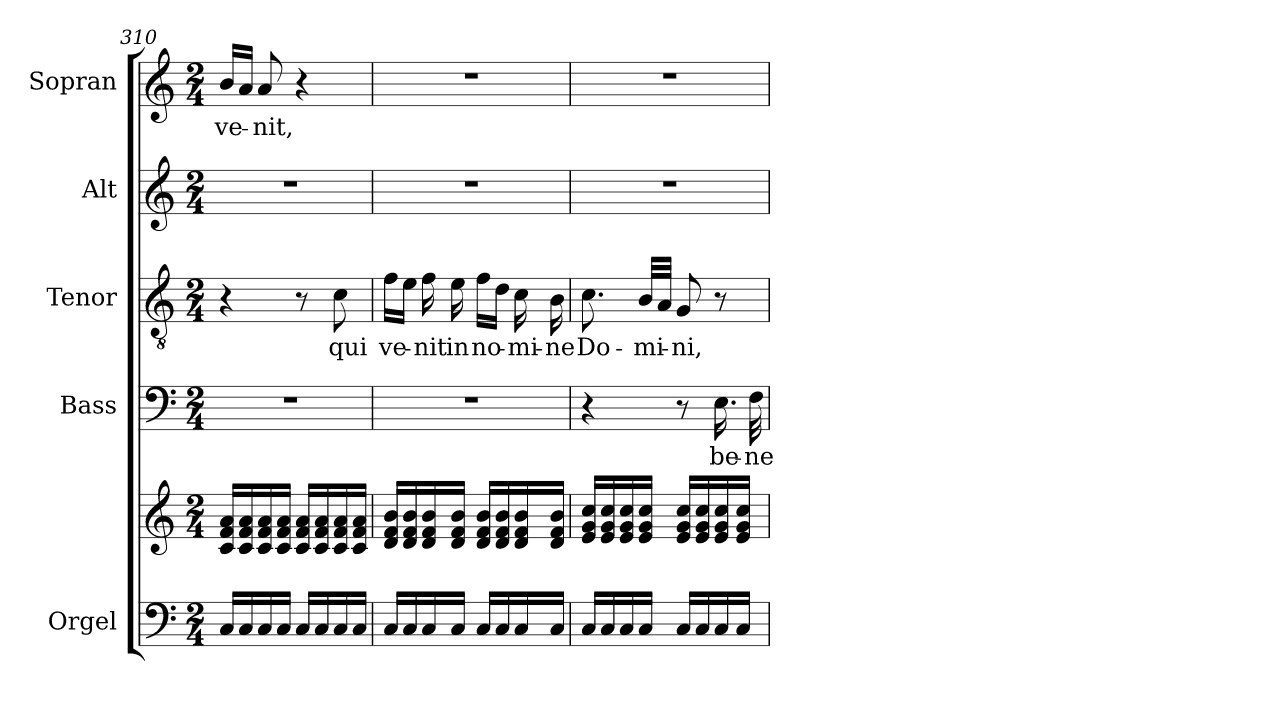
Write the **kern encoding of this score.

**kern	**kern	**kern	**text	**kern	**text	**kern	**kern	**text
*part5	*part5	*part4	*part4	*part3	*part3	*part2	*part1	*part1
*staff6	*staff5	*staff4	*staff4	*staff3	*staff3	*staff2	*staff1	*staff1
*I"Orgel	*	*I"Bass	*	*I"Tenor	*	*I"Alt	*I"Sopran	*
*I'Org.	*	*I'B.	*	*I'T.	*	*I'A.	*I'S.	*
*clefF4	*clefG2	*clefF4	*	*clefGv2	*	*clefG2	*clefG2	*
*k[]	*k[]	*k[]	*	*k[]	*	*k[]	*k[]	*
*C:	*C:	*C:	*	*C:	*	*C:	*C:	*
*M2/4	*M2/4	*M2/4	*	*M2/4	*	*M2/4	*M2/4	*
=310	=310	=310	=310	=310	=310	=310	=310	=310
!	!	!	!	!	!	!	!	!LO:LY:b
16C/LL	16c/ 16f/ 16a/LL	2r	.	4r	.	2r	16b/LL	ve-
16C/	16c/ 16f/ 16a/	.	.	.	.	.	16a/JJ	.
!	!	!	!	!	!	!	!	!LO:LY:b
16C/	16c/ 16f/ 16a/	.	.	.	.	.	8a/	-nit,
16C/JJ	16c/ 16f/ 16a/JJ	.	.	.	.	.	.	.
16C/LL	16c/ 16f/ 16a/LL	.	.	8r	.	.	4r	.
16C/	16c/ 16f/ 16a/	.	.	.	.	.	.	.
!	!	!	!	!	!LO:LY:b	!	!	!
16C/	16c/ 16f/ 16a/	.	.	8c\	qui	.	.	.
16C/JJ	16c/ 16f/ 16a/JJ	.	.	.	.	.	.	.
!!LO:PB:g=z
=311	=311	=311	=311	=311	=311	=311	=311	=311
!	!	!	!	!	!LO:LY:b	!	!	!
16C/LL	16d/ 16f/ 16b/LL	2r	.	16f\LL	ve-	2r	2r	.
16C/	16d/ 16f/ 16b/	.	.	16e\JJ	.	.	.	.
!	!	!	!	!	!LO:LY:b	!	!	!
16C/	16d/ 16f/ 16b/	.	.	16f\	-nit	.	.	.
!	!	!	!	!	!LO:LY:b	!	!	!
16C/JJ	16d/ 16f/ 16b/JJ	.	.	16e\	in	.	.	.
!	!	!	!	!	!LO:LY:b	!	!	!
16C/LL	16d/ 16f/ 16b/LL	.	.	16f\LL	no-	.	.	.
16C/	16d/ 16f/ 16b/	.	.	16d\JJ	.	.	.	.
!	!	!	!	!	!LO:LY:b	!	!	!
16C/	16d/ 16f/ 16b/	.	.	16c\	-mi-	.	.	.
!	!	!	!	!	!LO:LY:b	!	!	!
16C/JJ	16d/ 16f/ 16b/JJ	.	.	16B\	-ne	.	.	.
=312	=312	=312	=312	=312	=312	=312	=312	=312
!	!	!	!	!	!LO:LY:b	!	!	!
16C/LL	16e/ 16g/ 16cc/LL	4r	.	8.c\	Do-	2r	2r	.
16C/	16e/ 16g/ 16cc/	.	.	.	.	.	.	.
16C/	16e/ 16g/ 16cc/	.	.	.	.	.	.	.
!	!	!	!	!	!LO:LY:b	!	!	!
16C/JJ	16e/ 16g/ 16cc/JJ	.	.	32B/LLL	-mi-	.	.	.
.	.	.	.	32A/JJJ	.	.	.	.
!	!	!	!	!	!LO:LY:b	!	!	!
16C/LL	16e/ 16g/ 16cc/LL	8r	.	8G/	-ni,	.	.	.
16C/	16e/ 16g/ 16cc/	.	.	.	.	.	.	.
!	!	!	!LO:LY:b	!	!	!	!	!
16C/	16e/ 16g/ 16cc/	16.E\	be-	8r	.	.	.	.
16C/JJ	16e/ 16g/ 16cc/JJ	.	.	.	.	.	.	.
!	!	!	!LO:LY:b	!	!	!	!	!
.	.	32F\	-ne-	.	.	.	.	.
=	=	=	=	=	=	=	=	=
*-	*-	*-	*-	*-	*-	*-	*-	*-
